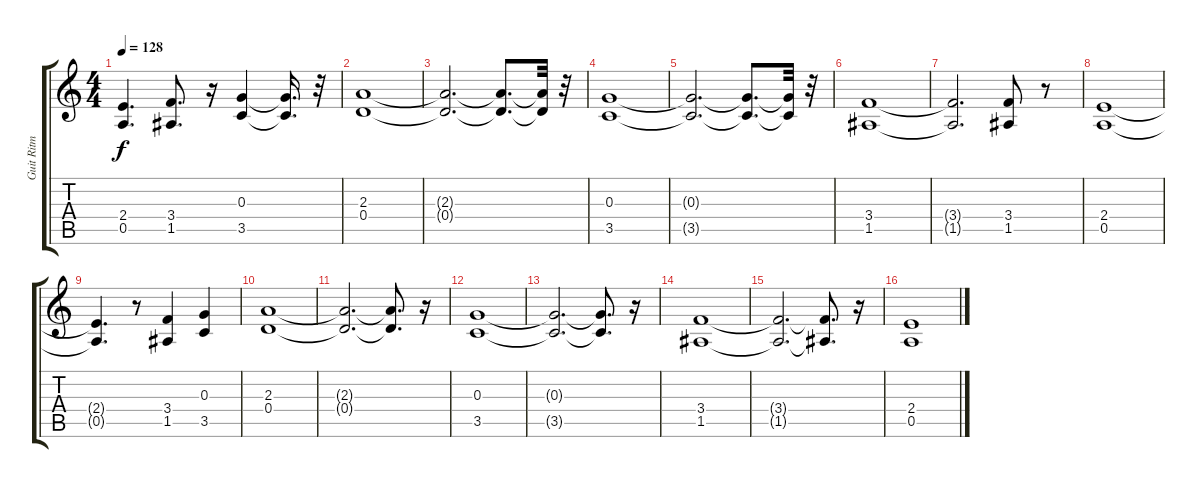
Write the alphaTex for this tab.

\track ("Guit Ritm" "Guit Ritm") {instrument distortionguitar}
\staff {score tabs}
\tuning (E4 B3 G3 D3 A2 E2) {hide}
\ts (4 4)
\tempo 128
\clef g2
\ks c
(2.4{t} 0.5{t}).4{d dy f} (3.4 1.5).8{d} r.16 (0.3 3.5).4 (0.3{t} 3.5{t}).16{d} r.32 |
(2.3 0.4).1 |
(2.3{t} 0.4{t}).2{d} (2.3{t} 0.4{t}).8{d} (2.3{t} 0.4{t}).32 r.32 |
(0.3 3.5).1 |
(0.3{t} 3.5{t}).2{d} (0.3{t} 3.5{t}).8{d} (0.3{t} 3.5{t}).32 r.32 |
(3.4 1.5).1 |
(3.4{t} 1.5{t}).2{d} (3.4 1.5).8 r.8 |
(2.4 0.5).1 |
(2.4{t} 0.5{t}).4{d} r.8 (3.4 1.5).4 (0.3 3.5).4 |
(2.3 0.4).1 |
(2.3{t} 0.4{t}).2{d} (2.3{t} 0.4{t}).8{d} r.16 |
(0.3 3.5).1 |
(0.3{t} 3.5{t}).2{d} (0.3{t} 3.5{t}).8{d} r.16 |
(3.4 1.5).1 |
(3.4{t} 1.5{t}).2{d} (3.4{t} 1.5{t}).8{d} r.16 |
(2.4 0.5).1
